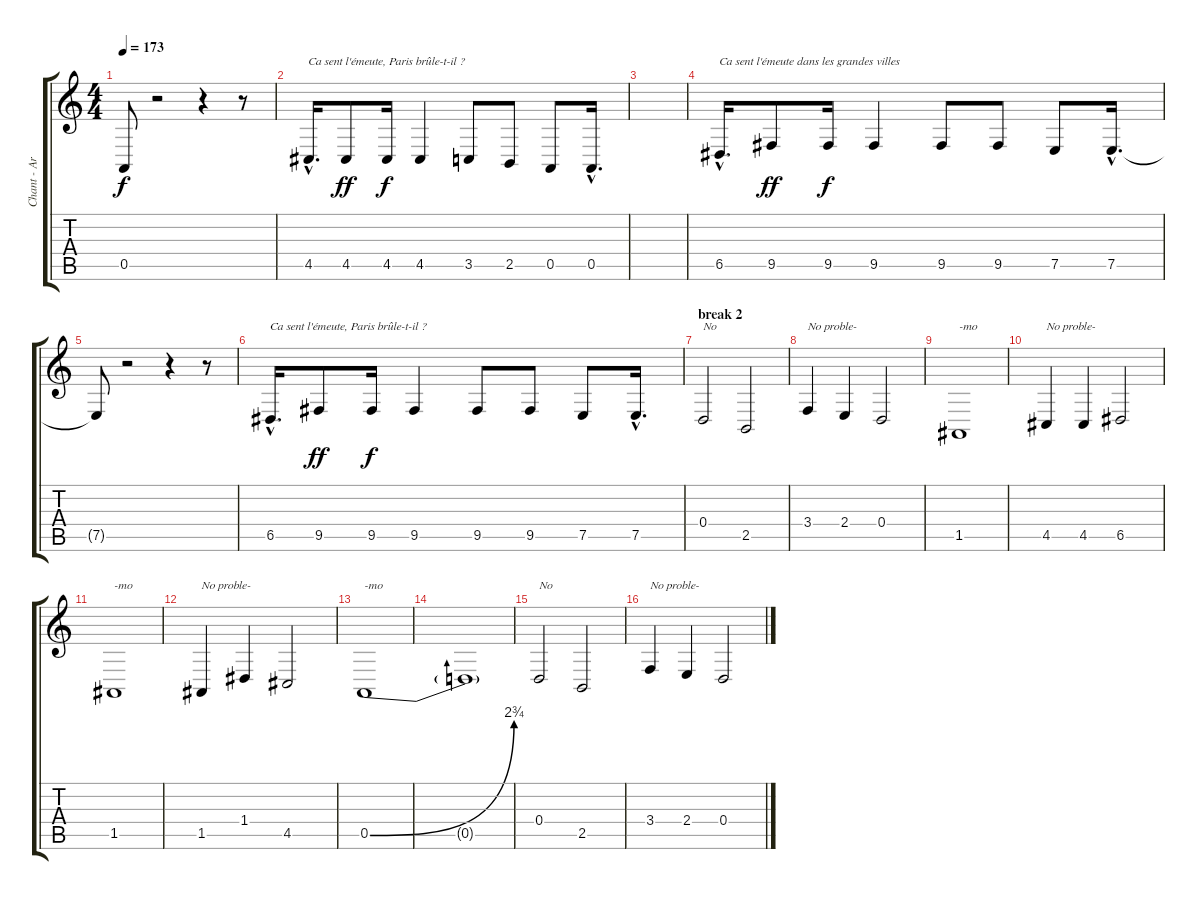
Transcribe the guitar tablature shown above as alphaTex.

\track ("Chant - Arnaud" "Chant - Ar") {instrument stringensemble1}
\staff {score tabs}
\tuning (E4 B3 G3 D3 A2 E2) {hide}
\ts (4 4)
\tempo 173
\clef g2
\ks c
0.5{t}.8{dy f} r.2 r.4 r.8 |
4.5{hac}.16{d txt "Ca sent l'émeute, Paris brûle-t-il ?"} 4.5.8{dy ff} 4.5.16{dy f} 4.5.4 3.5.8 2.5.8 0.5.8 0.5{hac}.16{d} |
|
6.5{hac}.16{d txt "Ca sent l'émeute dans les grandes villes"} 9.5.8{dy ff} 9.5.16{dy f} 9.5.4 9.5.8 9.5.8 7.5.8 7.5{hac}.16{d} |
7.5{t}.8 r.2 r.4 r.8 |
6.5{hac}.16{d txt "Ca sent l'émeute, Paris brûle-t-il ?"} 9.5.8{dy ff} 9.5.16{dy f} 9.5.4 9.5.8 9.5.8 7.5.8 7.5{hac}.16{d} |
\section ("" "break 2")
0.4.2{txt "No"} 2.5.2 |
3.4.4{txt "No proble-"} 2.4.4 0.4.2 |
1.5.1{txt "-mo"} |
4.5.4{txt "No proble-"} 4.5.4 6.5.2 |
1.5.1{txt "-mo"} |
1.5.4{txt "No proble-"} 1.4.4 4.5.2 |
0.5{be (bend 0 0 60 11)}.1{txt "-mo"} |
0.5{t}.1 |
0.4.2{txt "No"} 2.5.2 |
3.4.4{txt "No proble-"} 2.4.4 0.4.2
